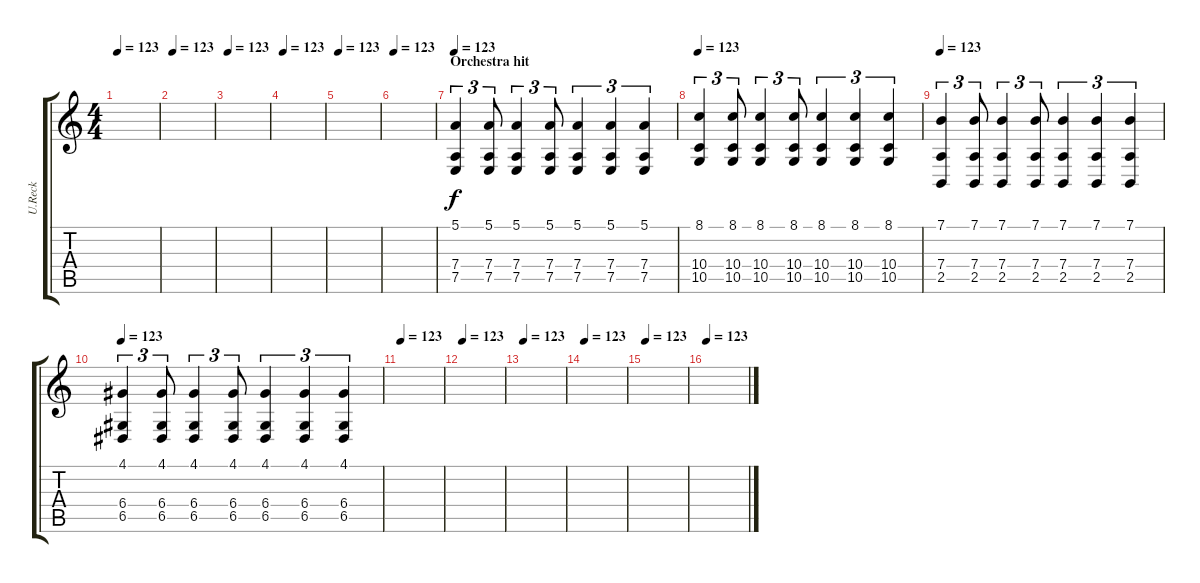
\track ("U.Reck" "U.Reck") {instrument choiraahs}
\staff {score tabs}
\tuning (E4 B3 G3 D3 A2 E2) {hide}
\ts (4 4)
\tempo 123
\clef g2
\ks c
|
\tempo 123
|
\tempo 123
|
\tempo 123
|
\tempo 123
|
\tempo 123
|
\section ("" "Orchestra hit")
\tempo 123
(5.1 7.4 7.5).4{tu (3 2) instrument orchestrahit} (5.1 7.4 7.5).8{tu (3 2)} (5.1 7.4 7.5).4{tu (3 2)} (5.1 7.4 7.5).8{tu (3 2)} (5.1 7.4 7.5).4{tu (3 2)} (5.1 7.4 7.5).4{tu (3 2)} (5.1 7.4 7.5).4{tu (3 2)} |
\tempo 123
(8.1 10.4 10.5).4{tu (3 2) instrument orchestrahit} (8.1 10.4 10.5).8{tu (3 2)} (8.1 10.4 10.5).4{tu (3 2)} (8.1 10.4 10.5).8{tu (3 2)} (8.1 10.4 10.5).4{tu (3 2)} (8.1 10.4 10.5).4{tu (3 2)} (8.1 10.4 10.5).4{tu (3 2)} |
\tempo 123
(7.1 7.4 2.5).4{tu (3 2) instrument orchestrahit} (7.1 7.4 2.5).8{tu (3 2)} (7.1 7.4 2.5).4{tu (3 2)} (7.1 7.4 2.5).8{tu (3 2)} (7.1 7.4 2.5).4{tu (3 2)} (7.1 7.4 2.5).4{tu (3 2)} (7.1 7.4 2.5).4{tu (3 2)} |
\tempo 123
(4.1 6.4 6.5).4{tu (3 2) instrument orchestrahit} (4.1 6.4 6.5).8{tu (3 2)} (4.1 6.4 6.5).4{tu (3 2)} (4.1 6.4 6.5).8{tu (3 2)} (4.1 6.4 6.5).4{tu (3 2)} (4.1 6.4 6.5).4{tu (3 2)} (4.1 6.4 6.5).4{tu (3 2)} |
\tempo 123
|
\tempo 123
|
\tempo 123
|
\tempo 123
|
\tempo 123
|
\tempo 123
